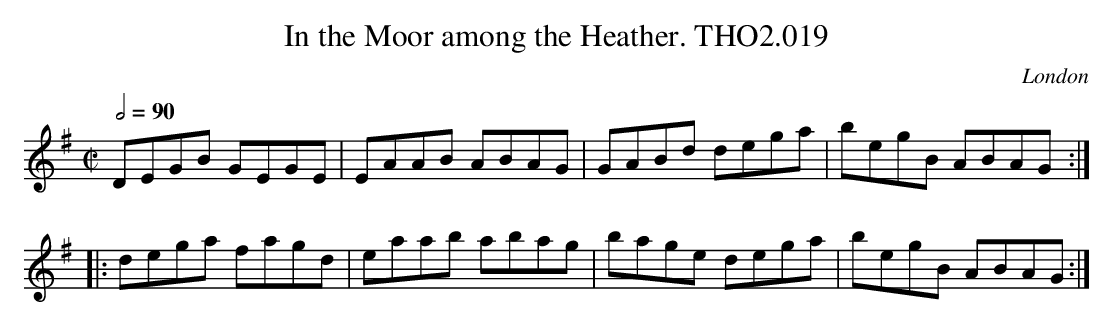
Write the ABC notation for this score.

X:1
T:In the Moor among the Heather. THO2.019
O:London
M:C|
L:1/8
Q:1/2=90
K:G
DEGB GEGE|EAAB ABAG|GABd dega|begB ABAG:|
|:dega fagd|eaab abag|bage dega|begB ABAG:|
